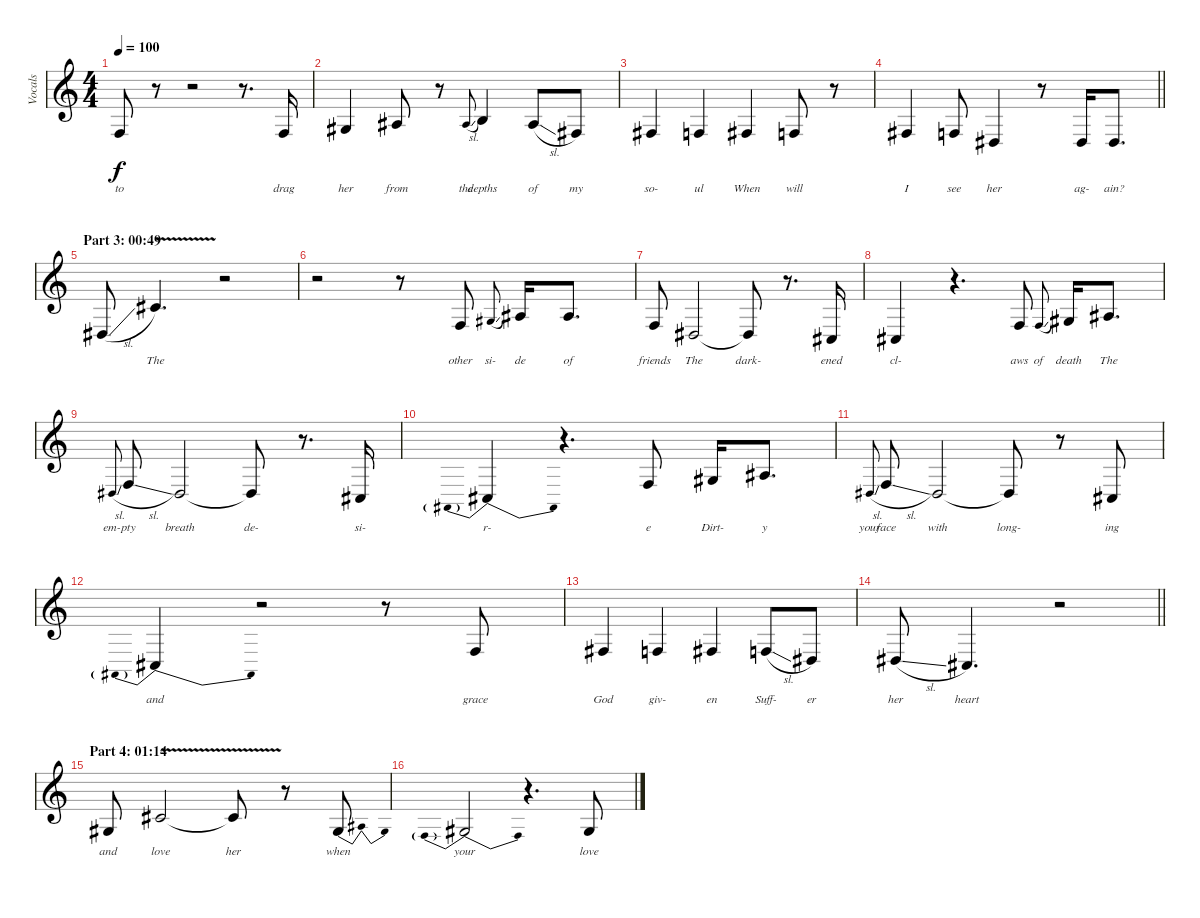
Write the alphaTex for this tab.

\track ("Vocals" "Vocals") {instrument tenorsax}
\staff {score}
\tuning (E4 B3 G3 D3 A2 E2) {hide}
\ts (4 4)
\tempo 100
\clef g2
\ks c
3.4{t}.8{lyrics (0 "to") lyrics (1 "") lyrics (2 "") lyrics (3 "") lyrics (4 "") dy f} r.8 r.2 r.8{d} 3.4.16{lyrics (0 "drag") lyrics (1 "") lyrics (2 "") lyrics (3 "") lyrics (4 "")} |
6.4.4{lyrics (0 "her") lyrics (1 "") lyrics (2 "") lyrics (3 "") lyrics (4 "")} 8.4.8{lyrics (0 "from") lyrics (1 "") lyrics (2 "") lyrics (3 "") lyrics (4 "")} r.8 8.4{sl}.8{lyrics (0 "the") lyrics (1 "") lyrics (2 "") lyrics (3 "") lyrics (4 "") gr onbeat} 9.4.4{lyrics (0 "depths") lyrics (1 "") lyrics (2 "") lyrics (3 "") lyrics (4 "")} 8.4{sl}.8{lyrics (0 "of") lyrics (1 "") lyrics (2 "") lyrics (3 "") lyrics (4 "")} 4.4.8{lyrics (0 "my") lyrics (1 "") lyrics (2 "") lyrics (3 "") lyrics (4 "")} |
4.4.4{lyrics (0 "so-") lyrics (1 "") lyrics (2 "") lyrics (3 "") lyrics (4 "")} 3.4.4{lyrics (0 "ul") lyrics (1 "") lyrics (2 "") lyrics (3 "") lyrics (4 "")} 4.4.4{lyrics (0 "When") lyrics (1 "") lyrics (2 "") lyrics (3 "") lyrics (4 "")} 3.4.8{lyrics (0 "will") lyrics (1 "") lyrics (2 "") lyrics (3 "") lyrics (4 "")} r.8 |
\barLineRight lightlight
4.4.4{lyrics (0 "I") lyrics (1 "") lyrics (2 "") lyrics (3 "") lyrics (4 "")} 3.4.8{lyrics (0 "see") lyrics (1 "") lyrics (2 "") lyrics (3 "") lyrics (4 "")} 4.5{be (custom 0 4 15 4 45 0 60 0)}.4{lyrics (0 "her") lyrics (1 "") lyrics (2 "") lyrics (3 "") lyrics (4 "")} r.8 6.5.16{lyrics (0 "ag-") lyrics (1 "") lyrics (2 "") lyrics (3 "") lyrics (4 "")} 6.5.8{d lyrics (0 "ain?") lyrics (1 "") lyrics (2 "") lyrics (3 "") lyrics (4 "")} |
\section ("" "Part 3: 00:49")
6.5{sl}.8{lyrics (0 "") lyrics (1 "") lyrics (2 "") lyrics (3 "") lyrics (4 "")} 16.5{v}.4{d lyrics (0 "The") lyrics (1 "") lyrics (2 "") lyrics (3 "") lyrics (4 "")} r.2 |
r.2 r.8 8.5.8{lyrics (0 "other") lyrics (1 "") lyrics (2 "") lyrics (3 "") lyrics (4 "")} 11.5{sl}.8{lyrics (0 "si-") lyrics (1 "") lyrics (2 "") lyrics (3 "") lyrics (4 "") gr onbeat} 13.5.16{lyrics (0 "de") lyrics (1 "") lyrics (2 "") lyrics (3 "") lyrics (4 "")} 13.5.8{d lyrics (0 "of") lyrics (1 "") lyrics (2 "") lyrics (3 "") lyrics (4 "")} |
8.5.8{lyrics (0 "friends") lyrics (1 "") lyrics (2 "") lyrics (3 "") lyrics (4 "")} 6.5.2{lyrics (0 "The") lyrics (1 "") lyrics (2 "") lyrics (3 "") lyrics (4 "")} 6.5{t}.8{lyrics (0 "dark-") lyrics (1 "") lyrics (2 "") lyrics (3 "") lyrics (4 "")} r.8{d} 4.5.16{lyrics (0 "ened") lyrics (1 "") lyrics (2 "") lyrics (3 "") lyrics (4 "")} |
4.5.4{lyrics (0 "cl-") lyrics (1 "") lyrics (2 "") lyrics (3 "") lyrics (4 "")} r.4{d} 8.5.8{lyrics (0 "aws") lyrics (1 "") lyrics (2 "") lyrics (3 "") lyrics (4 "")} 8.5{sl}.8{lyrics (0 "of") lyrics (1 "") lyrics (2 "") lyrics (3 "") lyrics (4 "") gr onbeat} 11.5.16{lyrics (0 "death") lyrics (1 "") lyrics (2 "") lyrics (3 "") lyrics (4 "")} 13.5.8{d lyrics (0 "The") lyrics (1 "") lyrics (2 "") lyrics (3 "") lyrics (4 "")} |
6.5{sl}.8{lyrics (0 "em-") lyrics (1 "") lyrics (2 "") lyrics (3 "") lyrics (4 "") gr onbeat} 8.5{sl}.8{lyrics (0 "pty") lyrics (1 "") lyrics (2 "") lyrics (3 "") lyrics (4 "")} 6.5.2{lyrics (0 "breath") lyrics (1 "") lyrics (2 "") lyrics (3 "") lyrics (4 "")} 6.5{t}.8{lyrics (0 "de-") lyrics (1 "") lyrics (2 "") lyrics (3 "") lyrics (4 "")} r.8{d} 4.5.16{lyrics (0 "si-") lyrics (1 "") lyrics (2 "") lyrics (3 "") lyrics (4 "")} |
1.5{be (prebendrelease 0 6 60 0)}.4{lyrics (0 "r-") lyrics (1 "") lyrics (2 "") lyrics (3 "") lyrics (4 "")} r.4{d} 8.5.8{lyrics (0 "e") lyrics (1 "") lyrics (2 "") lyrics (3 "") lyrics (4 "")} 11.5.16{lyrics (0 "Dirt-") lyrics (1 "") lyrics (2 "") lyrics (3 "") lyrics (4 "")} 13.5.8{d lyrics (0 "y") lyrics (1 "") lyrics (2 "") lyrics (3 "") lyrics (4 "")} |
6.5{sl}.8{lyrics (0 "your") lyrics (1 "") lyrics (2 "") lyrics (3 "") lyrics (4 "") gr onbeat} 8.5{sl}.8{lyrics (0 "face") lyrics (1 "") lyrics (2 "") lyrics (3 "") lyrics (4 "")} 6.5.2{lyrics (0 "with") lyrics (1 "") lyrics (2 "") lyrics (3 "") lyrics (4 "")} 6.5{t}.8{lyrics (0 "long-") lyrics (1 "") lyrics (2 "") lyrics (3 "") lyrics (4 "")} r.8 4.5.8{lyrics (0 "ing") lyrics (1 "") lyrics (2 "") lyrics (3 "") lyrics (4 "")} |
1.5{be (prebendrelease 0 6 60 0)}.4{lyrics (0 "and") lyrics (1 "") lyrics (2 "") lyrics (3 "") lyrics (4 "")} r.2 r.8 8.5.8{lyrics (0 "grace") lyrics (1 "") lyrics (2 "") lyrics (3 "") lyrics (4 "")} |
9.5.4{lyrics (0 "God") lyrics (1 "") lyrics (2 "") lyrics (3 "") lyrics (4 "")} 8.5.4{lyrics (0 "giv-") lyrics (1 "") lyrics (2 "") lyrics (3 "") lyrics (4 "")} 9.5.4{lyrics (0 "en") lyrics (1 "") lyrics (2 "") lyrics (3 "") lyrics (4 "")} 8.5{sl}.8{lyrics (0 "Suff-") lyrics (1 "") lyrics (2 "") lyrics (3 "") lyrics (4 "")} 6.5.8{lyrics (0 "er") lyrics (1 "") lyrics (2 "") lyrics (3 "") lyrics (4 "")} |
\barLineRight lightlight
6.5{sl}.8{lyrics (0 "her") lyrics (1 "") lyrics (2 "") lyrics (3 "") lyrics (4 "")} 4.5.4{d lyrics (0 "heart") lyrics (1 "") lyrics (2 "") lyrics (3 "") lyrics (4 "")} r.2 |
\section ("" "Part 4: 01:14")
6.4.8{lyrics (0 "and") lyrics (1 "") lyrics (2 "") lyrics (3 "") lyrics (4 "")} 6.3{v}.2{lyrics (0 "love") lyrics (1 "") lyrics (2 "") lyrics (3 "") lyrics (4 "")} 6.3{t}.8{lyrics (0 "her") lyrics (1 "") lyrics (2 "") lyrics (3 "") lyrics (4 "")} r.8 6.4{be (bendrelease 0 0 15 4 45 4 60 0)}.8{lyrics (0 "when") lyrics (1 "") lyrics (2 "") lyrics (3 "") lyrics (4 "")} |
3.4{be (prebendrelease 0 6 60 0)}.2{lyrics (0 "your") lyrics (1 "") lyrics (2 "") lyrics (3 "") lyrics (4 "")} r.4{d} 6.4.8{lyrics (0 "love") lyrics (1 "") lyrics (2 "") lyrics (3 "") lyrics (4 "")}
